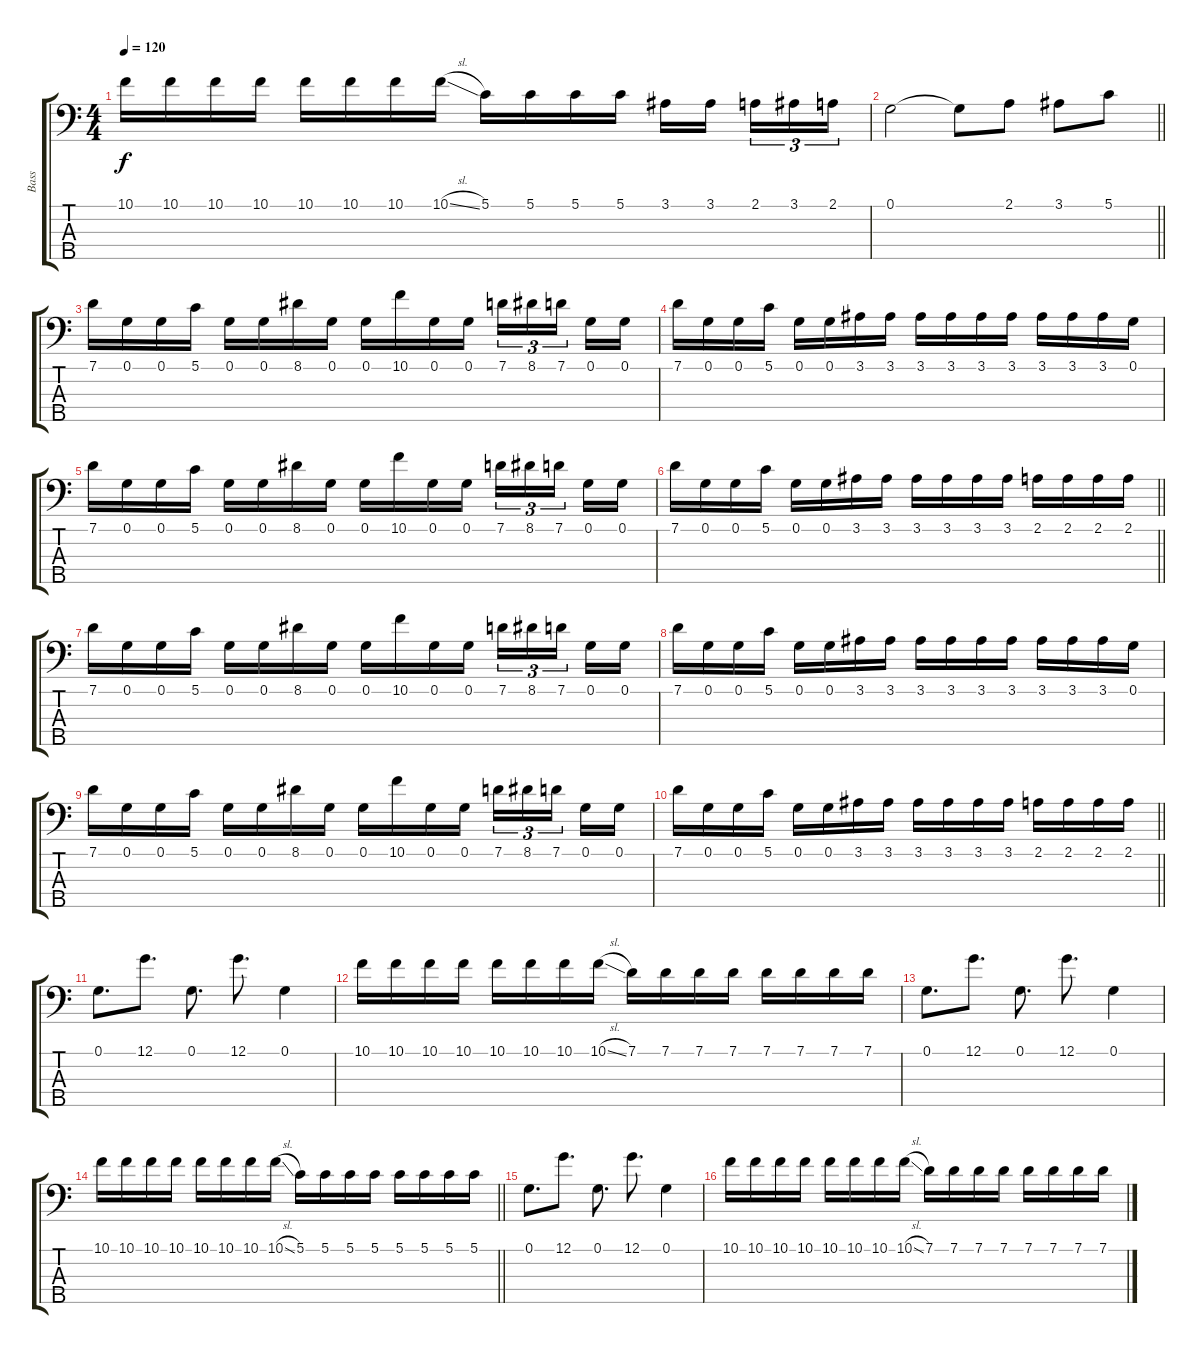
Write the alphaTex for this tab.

\track ("Bass" "Bass") {instrument electricbassfinger}
\staff {score tabs}
\tuning (G2 D2 A1 E1 B0) {hide}
\ts (4 4)
\tempo 120
\clef f4
\ks c
10.1.16{dy f} 10.1.16 10.1.16 10.1.16 10.1.16 10.1.16 10.1.16 10.1{sl}.16 5.1.16 5.1.16 5.1.16 5.1.16 3.1.16 3.1.16{beam splitsecondary} 2.1.16{tu (3 2)} 3.1.16{tu (3 2)} 2.1.16{tu (3 2)} |
\barLineRight lightlight
0.1.2 0.1{t}.8 2.1.8 3.1.8 5.1.8 |
7.1.16 0.1.16 0.1.16 5.1.16 0.1.16 0.1.16 8.1.16 0.1.16 0.1.16 10.1.16 0.1.16 0.1.16 7.1.16{tu (3 2)} 8.1.16{tu (3 2)} 7.1.16{tu (3 2) beam splitsecondary} 0.1.16 0.1.16 |
7.1.16 0.1.16 0.1.16 5.1.16 0.1.16 0.1.16 3.1.16 3.1.16 3.1.16 3.1.16 3.1.16 3.1.16 3.1.16 3.1.16 3.1.16 0.1.16 |
7.1.16 0.1.16 0.1.16 5.1.16 0.1.16 0.1.16 8.1.16 0.1.16 0.1.16 10.1.16 0.1.16 0.1.16 7.1.16{tu (3 2)} 8.1.16{tu (3 2)} 7.1.16{tu (3 2) beam splitsecondary} 0.1.16 0.1.16 |
\barLineRight lightlight
7.1.16 0.1.16 0.1.16 5.1.16 0.1.16 0.1.16 3.1.16 3.1.16 3.1.16 3.1.16 3.1.16 3.1.16 2.1.16 2.1.16 2.1.16 2.1.16 |
7.1.16 0.1.16 0.1.16 5.1.16 0.1.16 0.1.16 8.1.16 0.1.16 0.1.16 10.1.16 0.1.16 0.1.16 7.1.16{tu (3 2)} 8.1.16{tu (3 2)} 7.1.16{tu (3 2) beam splitsecondary} 0.1.16 0.1.16 |
7.1.16 0.1.16 0.1.16 5.1.16 0.1.16 0.1.16 3.1.16 3.1.16 3.1.16 3.1.16 3.1.16 3.1.16 3.1.16 3.1.16 3.1.16 0.1.16 |
7.1.16 0.1.16 0.1.16 5.1.16 0.1.16 0.1.16 8.1.16 0.1.16 0.1.16 10.1.16 0.1.16 0.1.16 7.1.16{tu (3 2)} 8.1.16{tu (3 2)} 7.1.16{tu (3 2) beam splitsecondary} 0.1.16 0.1.16 |
\barLineRight lightlight
7.1.16 0.1.16 0.1.16 5.1.16 0.1.16 0.1.16 3.1.16 3.1.16 3.1.16 3.1.16 3.1.16 3.1.16 2.1.16 2.1.16 2.1.16 2.1.16 |
0.1.8{d} 12.1.8{d} 0.1.8{d} 12.1.8{d} 0.1.4 |
10.1.16 10.1.16 10.1.16 10.1.16 10.1.16 10.1.16 10.1.16 10.1{sl}.16 7.1.16 7.1.16 7.1.16 7.1.16 7.1.16 7.1.16 7.1.16 7.1.16 |
0.1.8{d} 12.1.8{d} 0.1.8{d} 12.1.8{d} 0.1.4 |
\barLineRight lightlight
10.1.16 10.1.16 10.1.16 10.1.16 10.1.16 10.1.16 10.1.16 10.1{sl}.16 5.1.16 5.1.16 5.1.16 5.1.16 5.1.16 5.1.16 5.1.16 5.1.16 |
0.1.8{d} 12.1.8{d} 0.1.8{d} 12.1.8{d} 0.1.4 |
10.1.16 10.1.16 10.1.16 10.1.16 10.1.16 10.1.16 10.1.16 10.1{sl}.16 7.1.16 7.1.16 7.1.16 7.1.16 7.1.16 7.1.16 7.1.16 7.1.16
